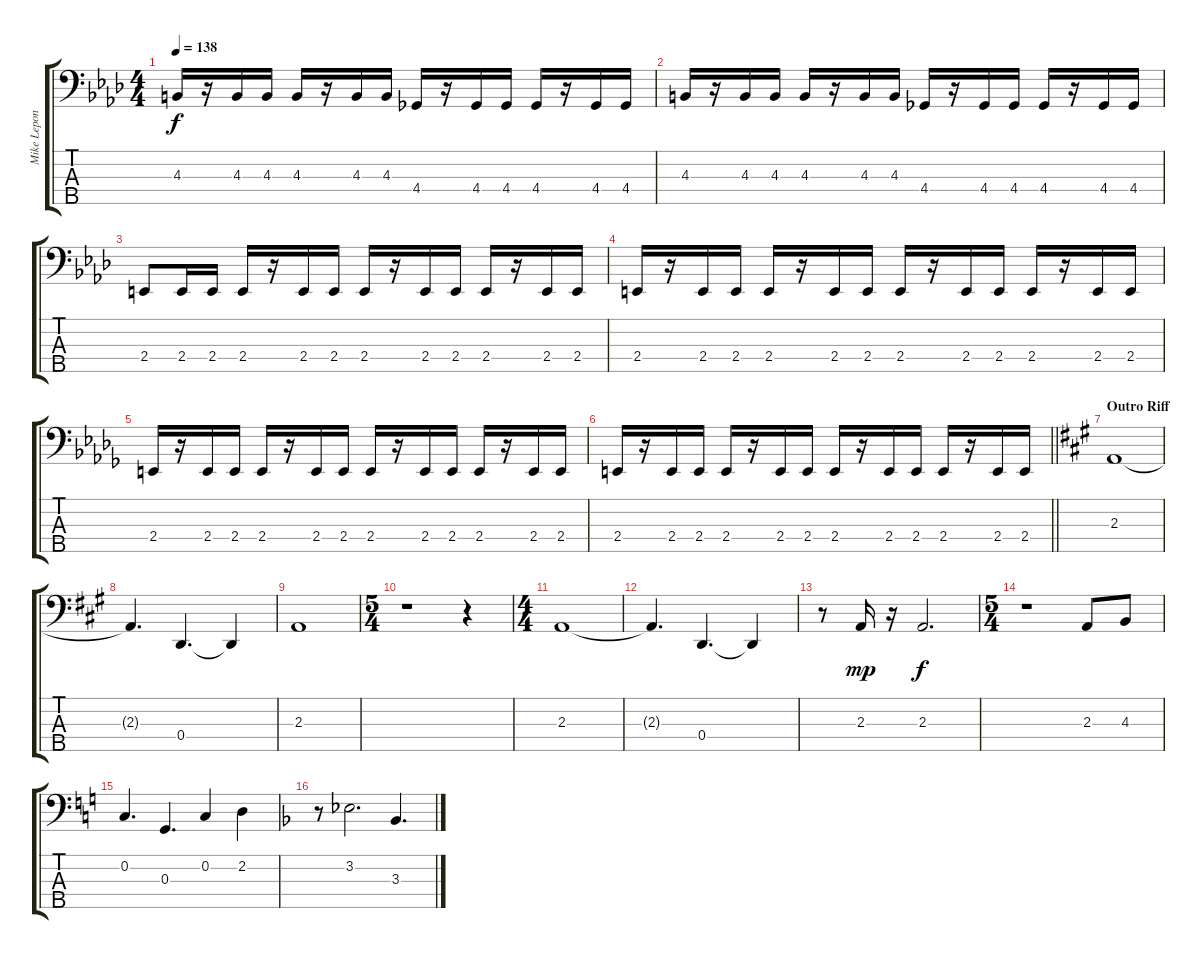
\track ("Mike Lepond (bass)" "Mike Lepon") {instrument electricbassfinger}
\staff {score tabs}
\tuning (F2 C2 G1 D1 A0) {hide}
\ts (4 4)
\tempo 138
\clef f4
\ks fminor
4.3.16{dy f} r.16 4.3.16 4.3.16 4.3.16 r.16 4.3.16 4.3.16 4.4.16 r.16 4.4.16 4.4.16 4.4.16 r.16 4.4.16 4.4.16 |
4.3.16 r.16 4.3.16 4.3.16 4.3.16 r.16 4.3.16 4.3.16 4.4.16 r.16 4.4.16 4.4.16 4.4.16 r.16 4.4.16 4.4.16 |
2.4.8 2.4.16 2.4.16 2.4.16 r.16 2.4.16 2.4.16 2.4.16 r.16 2.4.16 2.4.16 2.4.16 r.16 2.4.16 2.4.16 |
2.4.16 r.16 2.4.16 2.4.16 2.4.16 r.16 2.4.16 2.4.16 2.4.16 r.16 2.4.16 2.4.16 2.4.16 r.16 2.4.16 2.4.16 |
\ks bbminor
2.4.16 r.16 2.4.16 2.4.16 2.4.16 r.16 2.4.16 2.4.16 2.4.16 r.16 2.4.16 2.4.16 2.4.16 r.16 2.4.16 2.4.16 |
\barLineRight lightlight
2.4.16 r.16 2.4.16 2.4.16 2.4.16 r.16 2.4.16 2.4.16 2.4.16 r.16 2.4.16 2.4.16 2.4.16 r.16 2.4.16 2.4.16 |
\section ("" "Outro Riff")
\ks f#minor
2.3.1 |
2.3{t}.4{d} 0.4.4{d} 0.4{t}.4 |
2.3.1 |
\ts (5 4)
r.1 r.4 |
\ts (4 4)
2.3.1 |
2.3{t}.4{d} 0.4.4{d} 0.4{t}.4 |
r.8 2.3.16{dy mp} r.16 2.3.2{d dy f} |
\ts (5 4)
r.1 2.3.8 4.3.8 |
\ks aminor
0.2.4{d} 0.3.4{d} 0.2.4 2.2.4 |
\ks dminor
r.8 3.2.2{d} 3.3.4{d}
